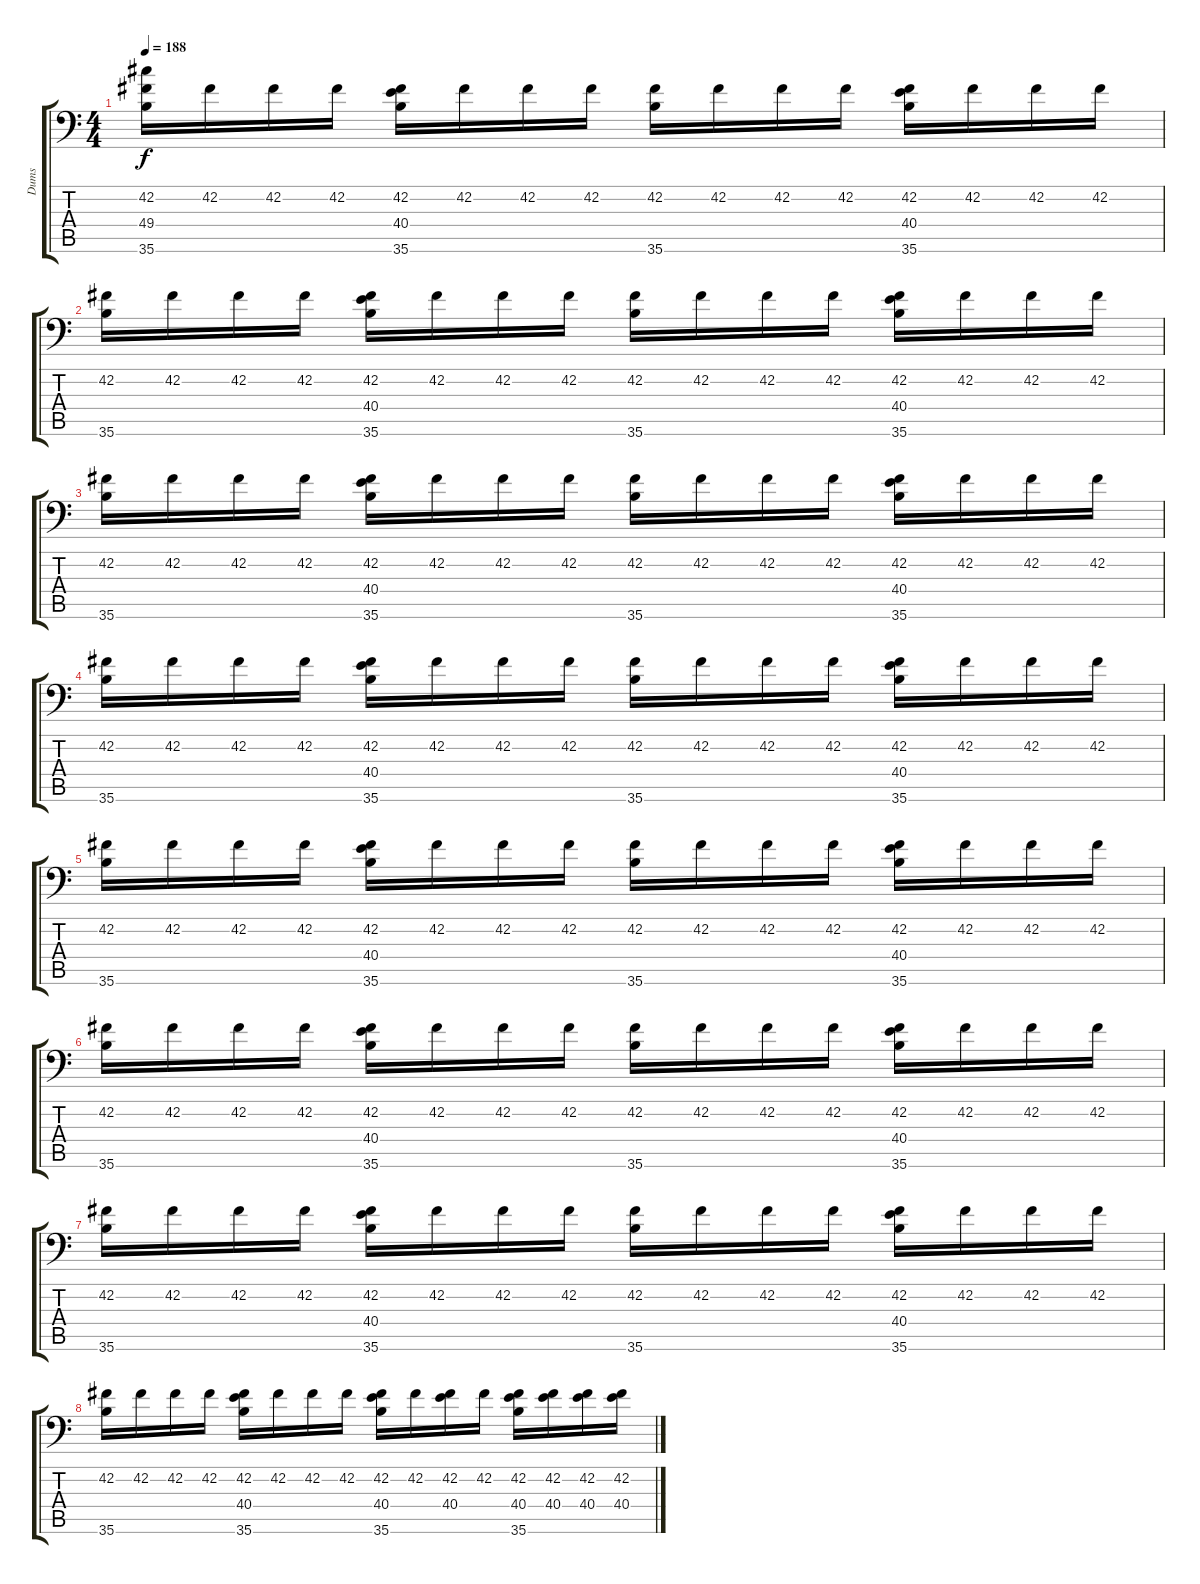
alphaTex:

\track ("Dums" "Dums") {instrument acousticgrandpiano}
\staff {score tabs}
\tuning (C-1 C-1 C-1 C-1 C-1 C-1) {hide}
\ts (4 4)
\tempo 188
\clef f4
\ks c
(42.2 49.4 35.6).16{dy f} 42.2.16 42.2.16 42.2.16 (42.2 40.4 35.6).16 42.2.16 42.2.16 42.2.16 (42.2 35.6).16 42.2.16 42.2.16 42.2.16 (42.2 40.4 35.6).16 42.2.16 42.2.16 42.2.16 |
(42.2 35.6).16 42.2.16 42.2.16 42.2.16 (42.2 40.4 35.6).16 42.2.16 42.2.16 42.2.16 (42.2 35.6).16 42.2.16 42.2.16 42.2.16 (42.2 40.4 35.6).16 42.2.16 42.2.16 42.2.16 |
(42.2 35.6).16 42.2.16 42.2.16 42.2.16 (42.2 40.4 35.6).16 42.2.16 42.2.16 42.2.16 (42.2 35.6).16 42.2.16 42.2.16 42.2.16 (42.2 40.4 35.6).16 42.2.16 42.2.16 42.2.16 |
(42.2 35.6).16 42.2.16 42.2.16 42.2.16 (42.2 40.4 35.6).16 42.2.16 42.2.16 42.2.16 (42.2 35.6).16 42.2.16 42.2.16 42.2.16 (42.2 40.4 35.6).16 42.2.16 42.2.16 42.2.16 |
(42.2 35.6).16 42.2.16 42.2.16 42.2.16 (42.2 40.4 35.6).16 42.2.16 42.2.16 42.2.16 (42.2 35.6).16 42.2.16 42.2.16 42.2.16 (42.2 40.4 35.6).16 42.2.16 42.2.16 42.2.16 |
(42.2 35.6).16 42.2.16 42.2.16 42.2.16 (42.2 40.4 35.6).16 42.2.16 42.2.16 42.2.16 (42.2 35.6).16 42.2.16 42.2.16 42.2.16 (42.2 40.4 35.6).16 42.2.16 42.2.16 42.2.16 |
(42.2 35.6).16 42.2.16 42.2.16 42.2.16 (42.2 40.4 35.6).16 42.2.16 42.2.16 42.2.16 (42.2 35.6).16 42.2.16 42.2.16 42.2.16 (42.2 40.4 35.6).16 42.2.16 42.2.16 42.2.16 |
(42.2 35.6).16 42.2.16 42.2.16 42.2.16 (42.2 40.4 35.6).16 42.2.16 42.2.16 42.2.16 (42.2 40.4 35.6).16 42.2.16 (42.2 40.4).16 42.2.16 (42.2 40.4 35.6).16 (42.2 40.4).16 (42.2 40.4).16 (42.2 40.4).16
